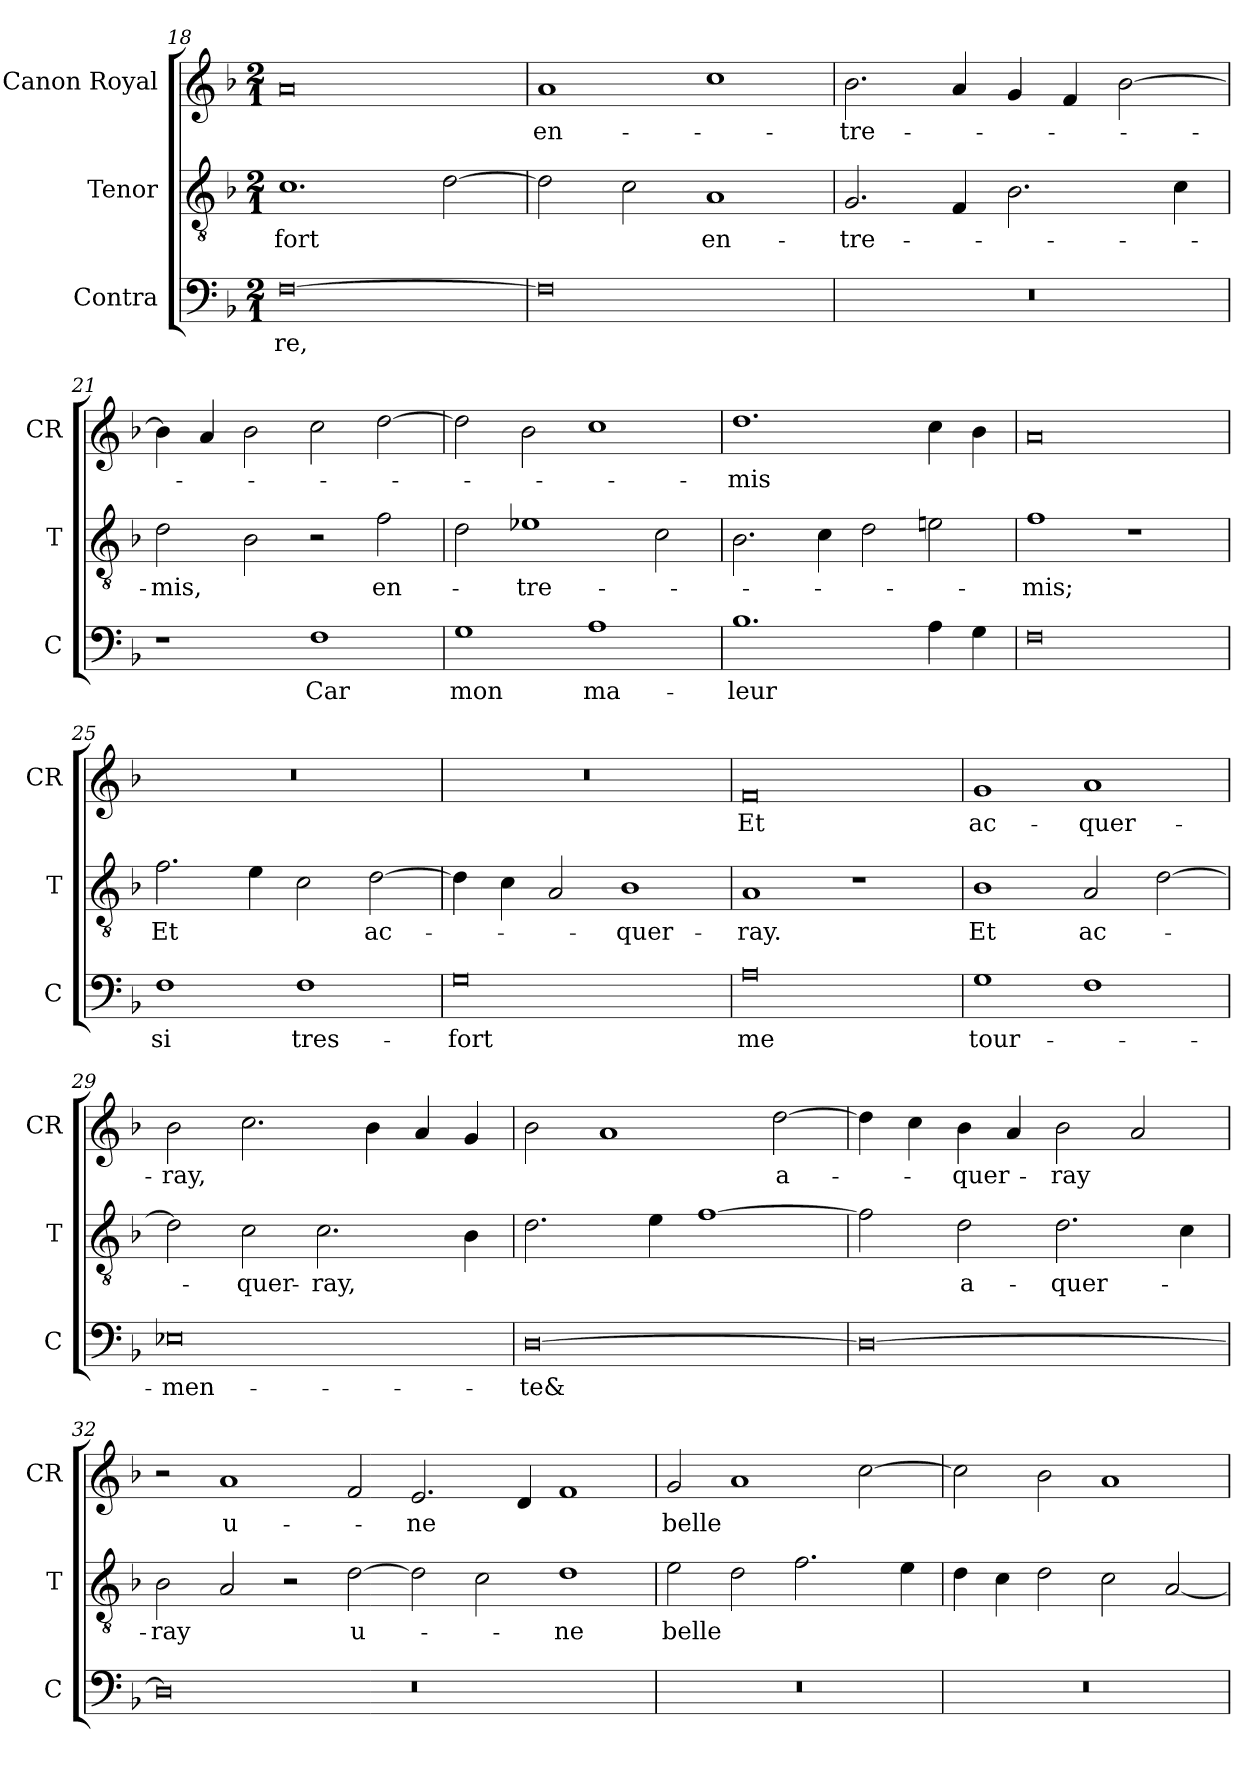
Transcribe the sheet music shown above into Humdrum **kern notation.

**kern	**text	**kern	**text	**kern	**text
*part3	*part3	*part2	*part2	*part1	*part1
*staff3	*staff3	*staff2	*staff2	*staff1	*staff1
*I"Contra	*	*I"Tenor	*	*I"Canon Royal	*
*I'C	*	*I'T	*	*I'CR	*
*clefF4	*	*clefGv2	*	*clefG2	*
*k[b-]	*	*k[b-]	*	*k[b-]	*
*M2/1	*	*M2/1	*	*M2/1	*
=18	=18	=18	=18	=18	=18
[0F	-re,	1.c	fort	0a	.
.	.	[2d	.	.	.
=19	=19	=19	=19	=19	=19
0F]	.	2d]	.	1a	en-
.	.	2c	.	.	.
.	.	1A	en-	1cc	.
=20	=20	=20	=20	=20	=20
0r	.	2.G	-tre-	2.b-	-tre-
.	.	4F	.	4a	.
.	.	2.B-	.	4g	.
.	.	.	.	4f	.
.	.	.	.	[2b-	.
.	.	4c	.	.	.
=21	=21	=21	=21	=21	=21
1r	.	2d	-mis,	4b-]	.
.	.	.	.	4a	.
.	.	2B-	.	2b-	.
1F	Car	2r	.	2cc	.
.	.	2f	en-	[2dd	.
=22	=22	=22	=22	=22	=22
1G	mon	2d	.	2dd]	.
.	.	1e-X	-tre-	2b-	.
1A	ma-	.	.	1cc	.
.	.	2c	.	.	.
=23	=23	=23	=23	=23	=23
1.B-	-leur	2.B-	.	1.dd	-mis
.	.	4c	.	.	.
.	.	2d	.	.	.
4A	.	2en	.	4cc	.
4G	.	.	.	4b-	.
=24	=24	=24	=24	=24	=24
0F	.	1f	-mis;	0a	.
.	.	1r	.	.	.
=25	=25	=25	=25	=25	=25
1F	si	2.f	Et	0r	.
.	.	4e	.	.	.
1F	tres-	2c	.	.	.
.	.	[2d	ac-	.	.
=26	=26	=26	=26	=26	=26
0G	-fort	4d]	.	0r	.
.	.	4c	.	.	.
.	.	2A	.	.	.
.	.	1B-	-quer-	.	.
=27	=27	=27	=27	=27	=27
0A	me	1A	-ray.	0f	Et
.	.	1r	.	.	.
=28	=28	=28	=28	=28	=28
1G	tour-	1B-	Et	1g	ac-
1F	.	2A	ac-	1a	-quer-
.	.	[2d	.	.	.
=29	=29	=29	=29	=29	=29
0E-X	-men-	2d]	.	2b-	-ray,
.	.	2c	-quer-	2.cc	.
.	.	2.c	-ray,	.	.
.	.	.	.	4b-	.
.	.	.	.	4a	.
.	.	4B-	.	4g	.
=30	=30	=30	=30	=30	=30
[0D	-te&	2.d	.	2b-	.
.	.	.	.	1a	.
.	.	4e	.	.	.
.	.	[1f	.	.	.
.	.	.	.	[2dd	a-
=31	=31	=31	=31	=31	=31
0D_	.	2f]	.	4dd]	.
.	.	.	.	4cc	.
.	.	2d	a-	4b-	-quer-
.	.	.	.	4a	.
.	.	2.d	-quer-	2b-	-ray
.	.	.	.	2a	.
.	.	4c	.	.	.
=32	=32	=32	=32	=32	=32
0D]	.	2B-	-ray	2r	.
.	.	2A	.	1a	u-
.	.	2r	.	.	.
.	.	[2d	u-	2f	.
0r	.	2d]	.	2.e	-ne
.	.	2c	.	.	.
.	.	.	.	4d	.
.	.	1d	-ne	1f	.
=34	=34	=34	=34	=34	=34
0r	.	2e	belle	2g	belle
.	.	2d	.	1a	.
.	.	2.f	.	.	.
.	.	.	.	[2cc	.
.	.	4e	.	.	.
=35	=35	=35	=35	=35	=35
0r	.	4d	.	2cc]	.
.	.	4c	.	.	.
.	.	2d	.	2b-	.
.	.	2c	.	1a	.
.	.	[2A	.	.	.
=	=	=	=	=	=
*-	*-	*-	*-	*-	*-
